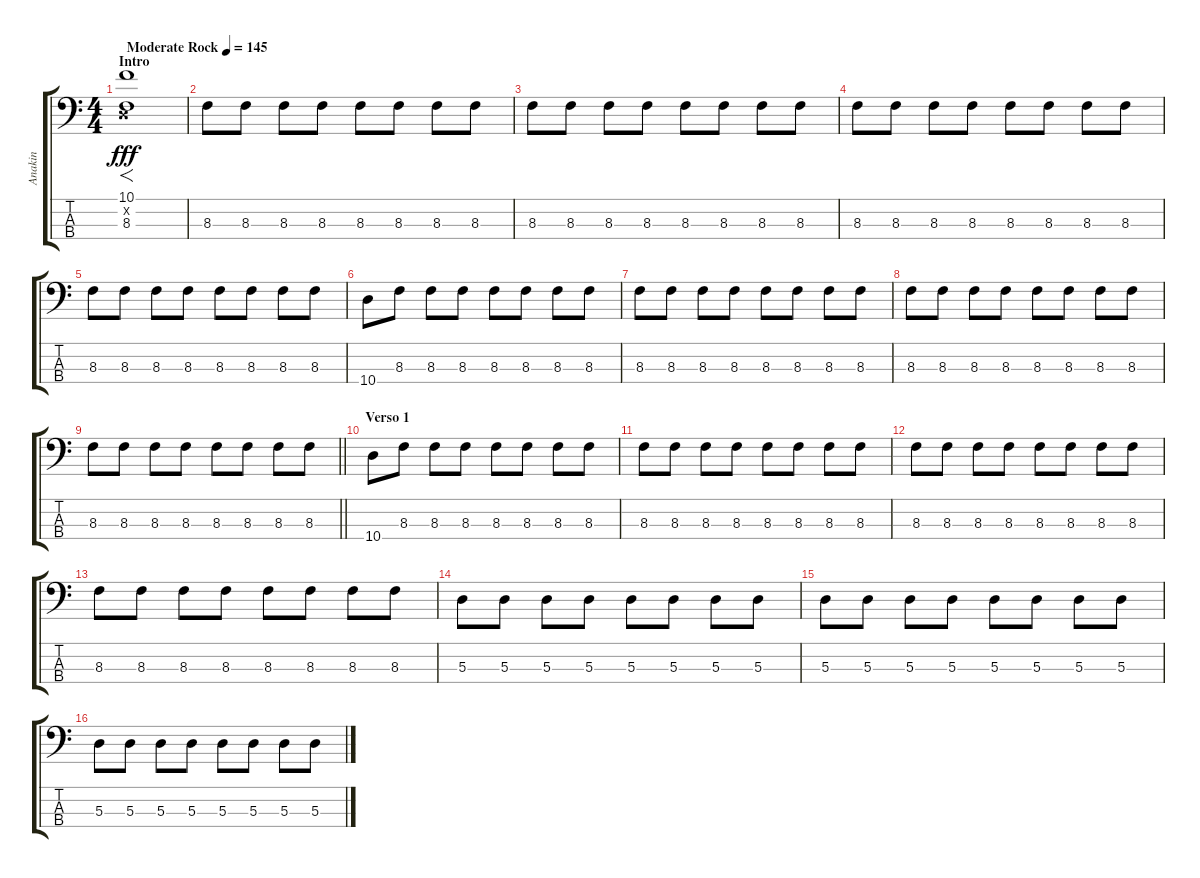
\track ("Anakin" "Anakin") {instrument electricbasspick}
\staff {score tabs}
\tuning (G2 D2 A1 E1) {hide}
\ts (4 4)
\section ("" "Intro")
\tempo (145 "Moderate Rock")
\clef f4
\ks c
(10.1 0.2{x} 8.3).1{f dy fff instrument electricbasspick} |
8.3.8 8.3.8 8.3.8 8.3.8 8.3.8 8.3.8 8.3.8 8.3.8 |
8.3.8 8.3.8 8.3.8 8.3.8 8.3.8 8.3.8 8.3.8 8.3.8 |
8.3.8 8.3.8 8.3.8 8.3.8 8.3.8 8.3.8 8.3.8 8.3.8 |
8.3.8 8.3.8 8.3.8 8.3.8 8.3.8 8.3.8 8.3.8 8.3.8 |
10.4.8 8.3.8 8.3.8 8.3.8 8.3.8 8.3.8 8.3.8 8.3.8 |
8.3.8 8.3.8 8.3.8 8.3.8 8.3.8 8.3.8 8.3.8 8.3.8 |
8.3.8 8.3.8 8.3.8 8.3.8 8.3.8 8.3.8 8.3.8 8.3.8 |
\barLineRight lightlight
8.3.8 8.3.8 8.3.8 8.3.8 8.3.8 8.3.8 8.3.8 8.3.8 |
\section ("" "Verso 1")
10.4.8 8.3.8 8.3.8 8.3.8 8.3.8 8.3.8 8.3.8 8.3.8 |
8.3.8 8.3.8 8.3.8 8.3.8 8.3.8 8.3.8 8.3.8 8.3.8 |
8.3.8 8.3.8 8.3.8 8.3.8 8.3.8 8.3.8 8.3.8 8.3.8 |
8.3.8 8.3.8 8.3.8 8.3.8 8.3.8 8.3.8 8.3.8 8.3.8 |
5.3.8 5.3.8 5.3.8 5.3.8 5.3.8 5.3.8 5.3.8 5.3.8 |
5.3.8 5.3.8 5.3.8 5.3.8 5.3.8 5.3.8 5.3.8 5.3.8 |
5.3.8 5.3.8 5.3.8 5.3.8 5.3.8 5.3.8 5.3.8 5.3.8
